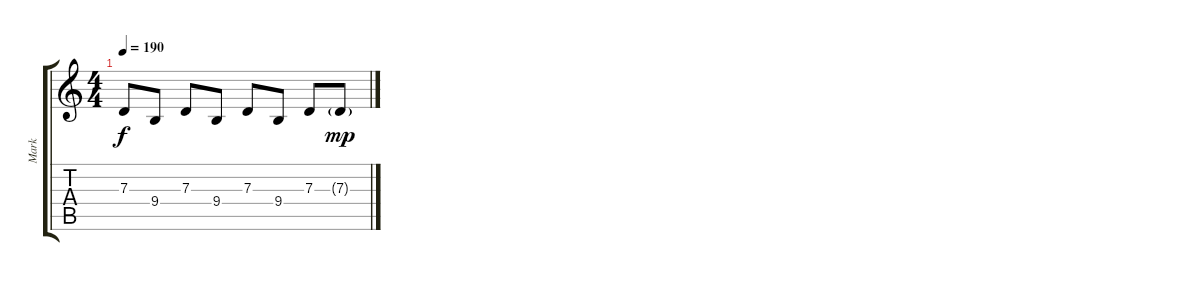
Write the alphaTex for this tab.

\track ("Mark" "Mark") {instrument synthbrass1}
\staff {score tabs}
\tuning (E4 B3 G3 D3 A2 E2) {hide}
\ts (4 4)
\tempo 190
\clef g2
\ks c
7.3.8{dy f} 9.4.8 7.3.8 9.4.8 7.3.8 9.4.8 7.3.8 7.3{g}.8{dy mp}
